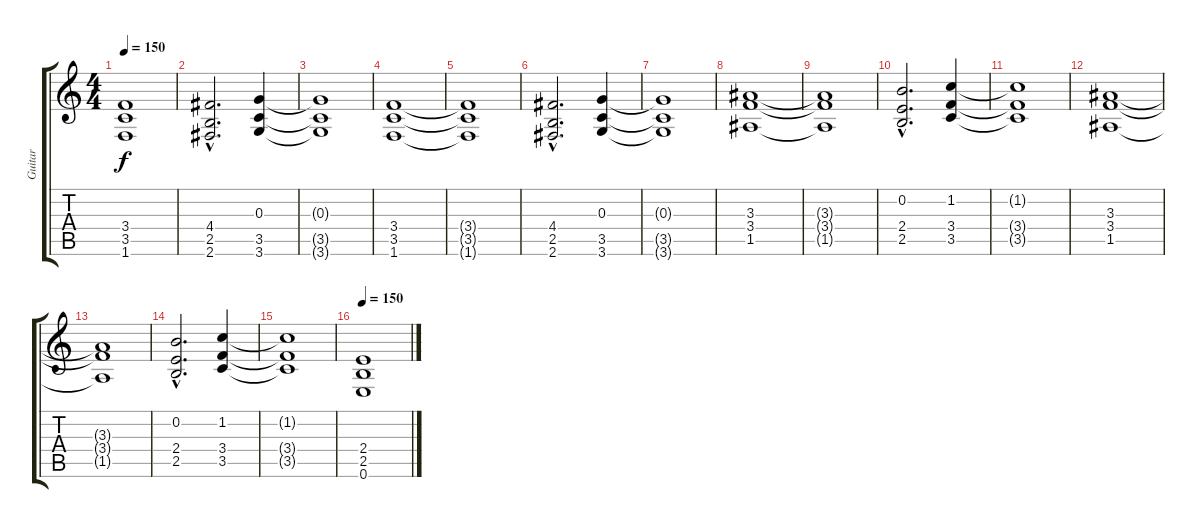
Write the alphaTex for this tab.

\track ("Guitar" "Guitar") {instrument distortionguitar}
\staff {score tabs}
\tuning (E4 B3 G3 D3 A2 E2) {hide}
\ts (4 4)
\tempo 150
\clef g2
\ks c
(3.4{t} 3.5{t} 1.6{t}).1{dy f} |
(4.4{hac} 2.5{hac} 2.6{hac}).2{d} (0.3 3.5 3.6).4 |
(0.3{t} 3.5{t} 3.6{t}).1 |
(3.4 3.5 1.6).1 |
(3.4{t} 3.5{t} 1.6{t}).1 |
(4.4{hac} 2.5{hac} 2.6{hac}).2{d} (0.3 3.5 3.6).4 |
(0.3{t} 3.5{t} 3.6{t}).1 |
(3.3 3.4 1.5).1 |
(3.3{t} 3.4{t} 1.5{t}).1 |
(0.2{hac} 2.4{hac} 2.5{hac}).2{d} (1.2 3.4 3.5).4 |
(1.2{t} 3.4{t} 3.5{t}).1 |
(3.3 3.4 1.5).1 |
(3.3{t} 3.4{t} 1.5{t}).1 |
(0.2{hac} 2.4{hac} 2.5{hac}).2{d} (1.2 3.4 3.5).4 |
(1.2{t} 3.4{t} 3.5{t}).1 |
\tempo 150
(2.4 2.5 0.6).1
